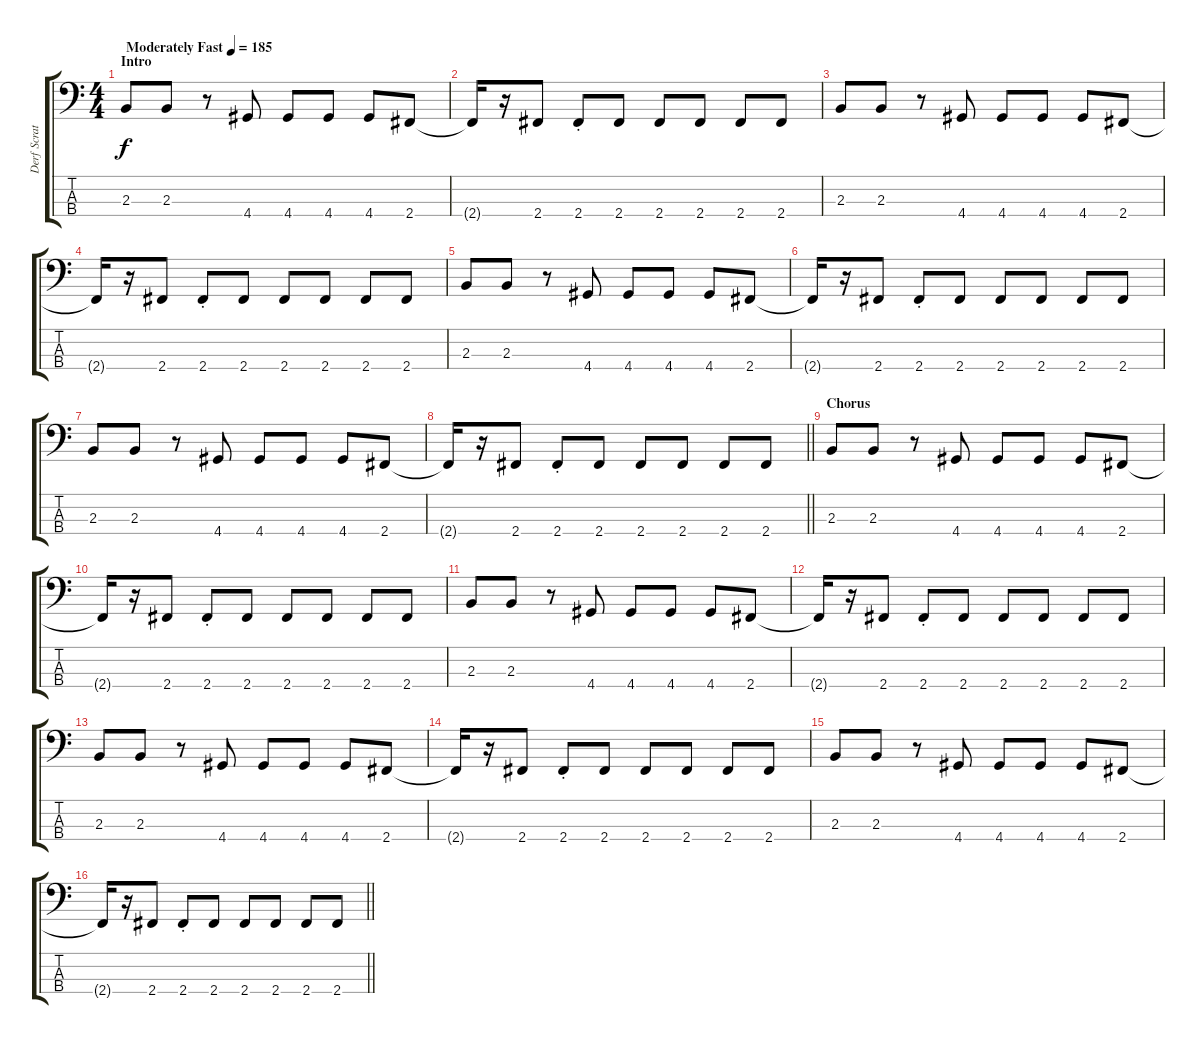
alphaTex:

\track ("Derf Scratch" "Derf Scrat") {instrument electricbassfinger}
\staff {score tabs}
\tuning (G2 D2 A1 E1) {hide}
\ts (4 4)
\section ("" "Intro")
\tempo (185 "Moderately Fast")
\clef f4
\ks c
2.3.8{dy f instrument electricbassfinger} 2.3.8 r.8 4.4.8 4.4.8 4.4.8 4.4.8 2.4.8 |
2.4{t}.16 r.16 2.4.8 2.4{st}.8 2.4.8 2.4.8 2.4.8 2.4.8 2.4.8 |
2.3.8 2.3.8 r.8 4.4.8 4.4.8 4.4.8 4.4.8 2.4.8 |
2.4{t}.16 r.16 2.4.8 2.4{st}.8 2.4.8 2.4.8 2.4.8 2.4.8 2.4.8 |
2.3.8 2.3.8 r.8 4.4.8 4.4.8 4.4.8 4.4.8 2.4.8 |
2.4{t}.16 r.16 2.4.8 2.4{st}.8 2.4.8 2.4.8 2.4.8 2.4.8 2.4.8 |
2.3.8 2.3.8 r.8 4.4.8 4.4.8 4.4.8 4.4.8 2.4.8 |
\barLineRight lightlight
2.4{t}.16 r.16 2.4.8 2.4{st}.8 2.4.8 2.4.8 2.4.8 2.4.8 2.4.8 |
\section ("" "Chorus")
2.3.8 2.3.8 r.8 4.4.8 4.4.8 4.4.8 4.4.8 2.4.8 |
2.4{t}.16 r.16 2.4.8 2.4{st}.8 2.4.8 2.4.8 2.4.8 2.4.8 2.4.8 |
2.3.8 2.3.8 r.8 4.4.8 4.4.8 4.4.8 4.4.8 2.4.8 |
2.4{t}.16 r.16 2.4.8 2.4{st}.8 2.4.8 2.4.8 2.4.8 2.4.8 2.4.8 |
2.3.8 2.3.8 r.8 4.4.8 4.4.8 4.4.8 4.4.8 2.4.8 |
2.4{t}.16 r.16 2.4.8 2.4{st}.8 2.4.8 2.4.8 2.4.8 2.4.8 2.4.8 |
2.3.8 2.3.8 r.8 4.4.8 4.4.8 4.4.8 4.4.8 2.4.8 |
\barLineRight lightlight
2.4{t}.16 r.16 2.4.8 2.4{st}.8 2.4.8 2.4.8 2.4.8 2.4.8 2.4.8
